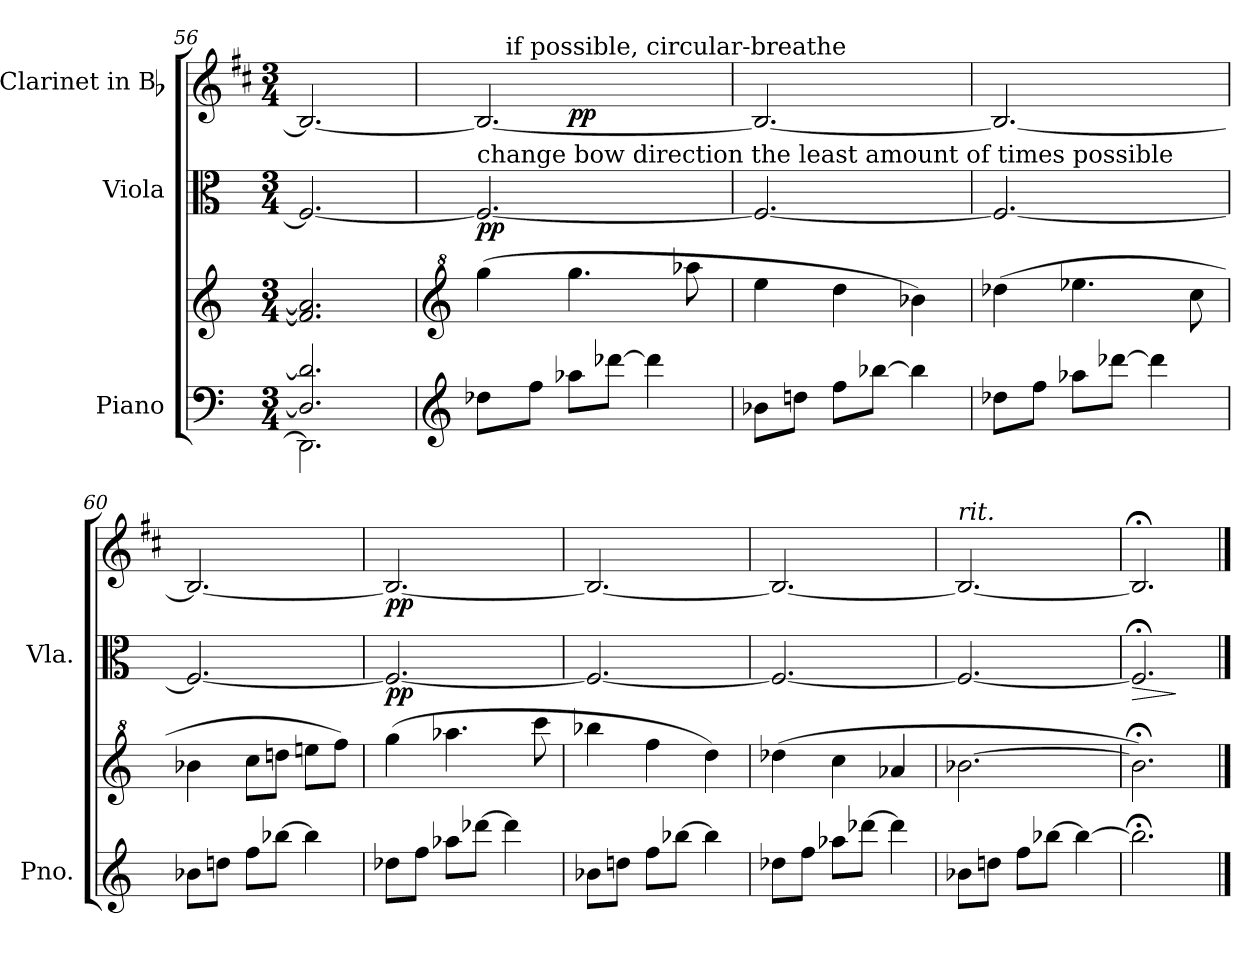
**kern	**kern	**kern	**dynam	**kern	**dynam
*part3	*part3	*part2	*part2	*part1	*part1
*staff4	*staff3	*staff2	*staff2	*staff1	*staff1
*I"Piano	*	*I"Viola	*	*I"Clarinet in Bb	*
*I'Pno.	*	*I'Vla.	*	*	*
*clefF4	*clefG2	*clefC3	*	*clefG2	*
*	*	*	*	*ITrd1c2	*
*k[]	*k[]	*k[]	*	*k[]	*
*C:	*C:	*C:	*	*C:	*
*M3/4	*M3/4	*M3/4	*	*M3/4	*
=56	=56	=56	=56	=56	=56
*^	*	*	*	*	*
2.D-/] 2.d-/]	2.DD-\]	2.f/] 2.a-/]	2.F/_	.	2.A-/_	.
*v	*v	*	*	*	*	*
=57	=57	=57	=57	=57	=57
*clefG2	*clefG^2	*	*	*	*
*^	*	*	*	*	*
!	!	!	!LO:TX:a:t=change bow direction the least amount of times possible	!	!	!
!	!	!	!	!LO:DY:b	!	!
*	*	*	*	*	*^	*
*v	*v	*	*	*	*	*^	*
8dd-X\L	(>4ggg\	2.F/_	pp	2.A-/_	4ryy	24..ryy	.
!	!	!	!	!	!	!LO:TX:a:t=if possible, circular-breathe	!
.	.	.	.	.	.	3%2ryy	.
8ff\J	.	.	.	.	.	.	.
!	!	!	!	!	!	!	!LO:DY:b
8aa-X\L	4.ggg\	.	.	.	2ryy	.	pp
[8ddd-X\J	.	.	.	.	.	.	.
4ddd-\]	.	.	.	.	.	.	.
.	8aaa-X\	.	.	.	.	.	.
.	.	.	.	.	.	96ryy	.
*	*	*	*	*v	*v	*v	*
=58	=58	=58	=58	=58	=58
8b-X\L	4eee\	2.F/_	.	2.A-/_	.
8ddn\J	.	.	.	.	.
8ff\L	4ddd\	.	.	.	.
[8bb-X\J	.	.	.	.	.
4bb-\]	4bb-X\)	.	.	.	.
=59	=59	=59	=59	=59	=59
8dd-X\L	(>4ddd-X\	2.F/_	.	2.A-/_	.
8ff\J	.	.	.	.	.
8aa-X\L	4.eee-X\	.	.	.	.
[8ddd-X\J	.	.	.	.	.
4ddd-\]	.	.	.	.	.
.	8ccc\	.	.	.	.
!!LO:LB:g=z
=60	=60	=60	=60	=60	=60
8b-X\L	4bb-X\	2.F/_	.	2.A-/_	.
8ddn\J	.	.	.	.	.
8ff\L	8ccc\L	.	.	.	.
[8bb-X\J	8dddn\J	.	.	.	.
4bb-\]	8eeen\L	.	.	.	.
.	8fff\J)	.	.	.	.
=61	=61	=61	=61	=61	=61
!	!	!	!LO:DY:b	!	!LO:DY:b
8dd-X\L	(>4ggg\	2.F/_	pp	2.A-/_	pp
8ff\J	.	.	.	.	.
8aa-X\L	4.aaa-X\	.	.	.	.
[8ddd-X\J	.	.	.	.	.
4ddd-\]	.	.	.	.	.
.	8cccc\	.	.	.	.
=62	=62	=62	=62	=62	=62
8b-X\L	4bbb-X\	2.F/_	.	2.A-/_	.
8ddn\J	.	.	.	.	.
8ff\L	4fff\	.	.	.	.
[8bb-X\J	.	.	.	.	.
4bb-\]	4ddd\)	.	.	.	.
=63	=63	=63	=63	=63	=63
8dd-X\L	(>4ddd-X\	2.F/_	.	2.A-/_	.
8ff\J	.	.	.	.	.
8aa-X\L	4ccc\	.	.	.	.
[8ddd-X\J	.	.	.	.	.
4ddd-\]	4aa-X/	.	.	.	.
!!LO:PB:g=z
=64	=64	=64	=64	=64	=64
!	!	!	!	!LO:TX:a:i:t=rit.	!
8b-X\L	[2.bb-X\	2.F/_	.	2.A-/_	.
8ddn\J	.	.	.	.	.
8ff\L	.	.	.	.	.
[8bb-X\J	.	.	.	.	.
4bb-\_	.	.	.	.	.
=65	=65	=65	=65	=65	=65
!	!	!	!LO:HP:b	!	!
2.bb-;<\]	2.bb-;<\])	2.F;</]	>	2.A-;</]	.
.	.	.	]	.	.
==	==	==	==	==	==
*-	*-	*-	*-	*-	*-
